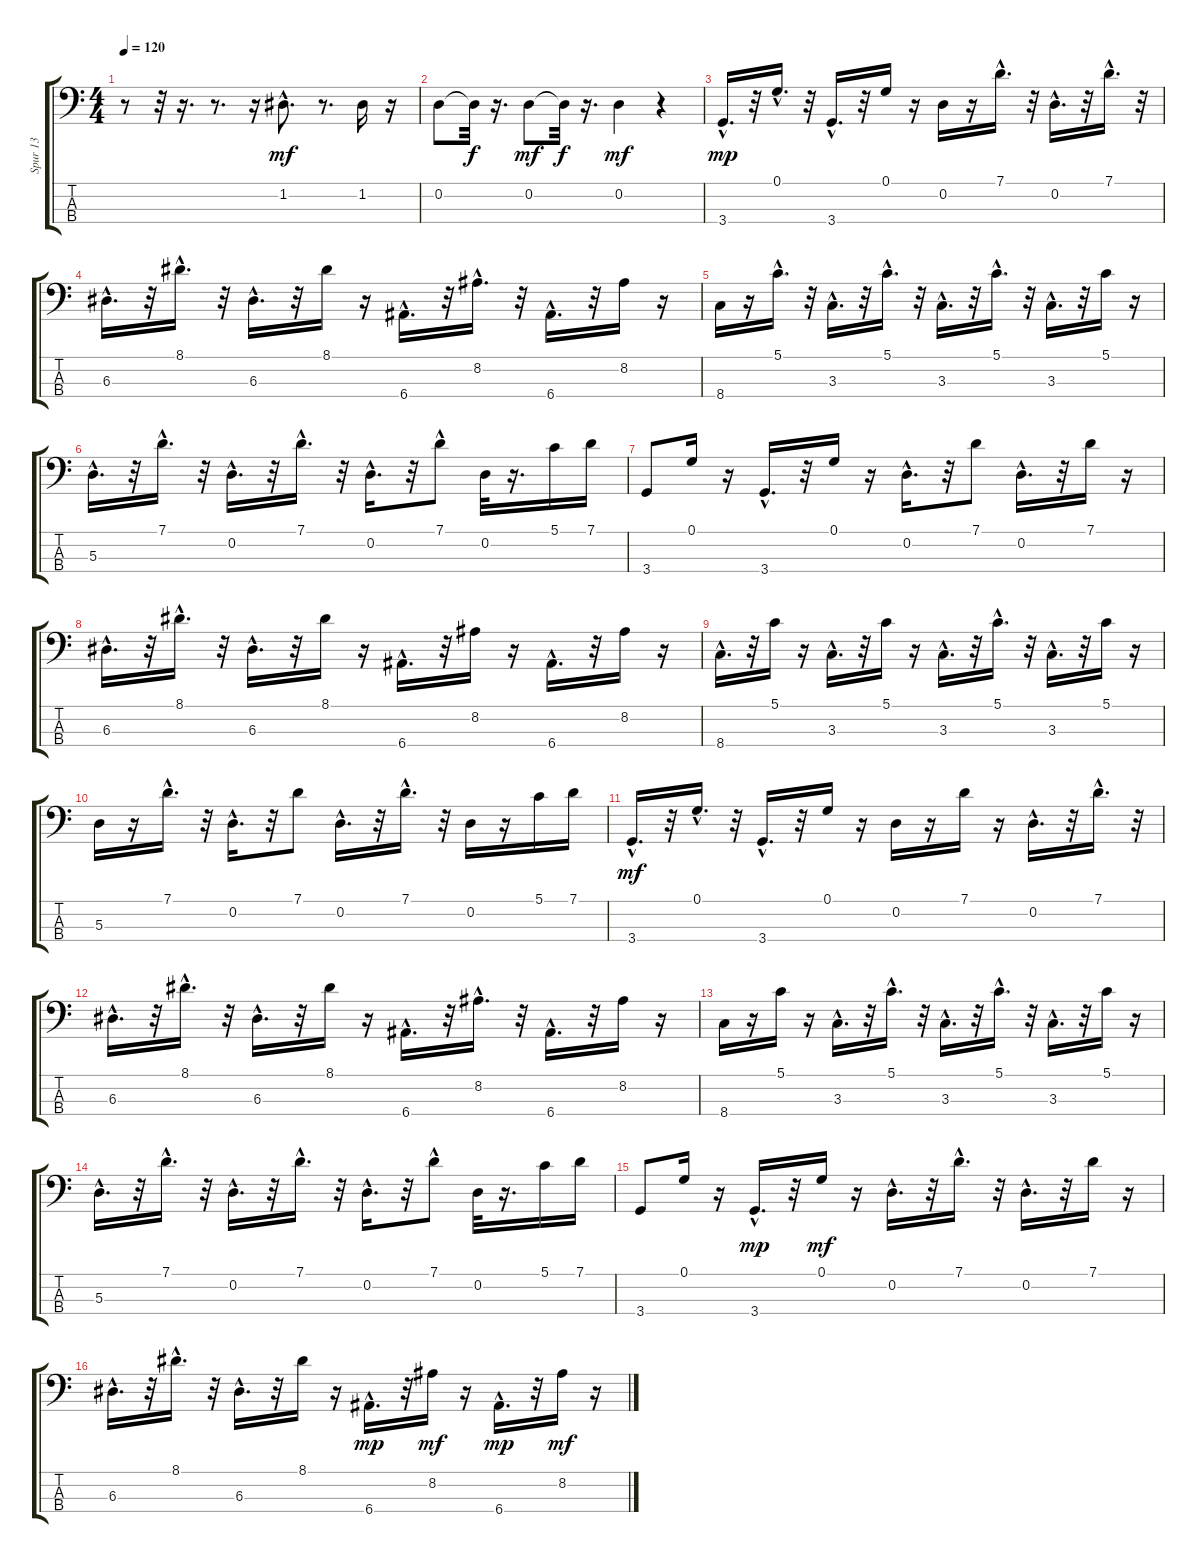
\track ("Spur 13" "Spur 13") {instrument acousticbass}
\staff {score tabs}
\tuning (G2 D2 A1 E1) {hide}
\ts (4 4)
\tempo 120
\clef f4
\ks c
r.8{dy f} r.32 r.16{d} r.8{d} r.16 1.2{hac}.8{d dy mf} r.8{d} 1.2.16 r.16 |
0.2.8 0.2{t}.32{dy f} r.16{d} 0.2.8{dy mf} 0.2{t}.32{dy f} r.16{d} 0.2.4{dy mf} r.4 |
3.4{hac}.16{d dy mp} r.32 0.1{hac}.16{d} r.32 3.4{hac}.16{d} r.32 0.1.16 r.16 0.2.16 r.16 7.1{hac}.16{d} r.32 0.2{hac}.16{d} r.32 7.1{hac}.16{d} r.32 |
6.3{hac}.16{d} r.32 8.1{hac}.16{d} r.32 6.3{hac}.16{d} r.32 8.1.16 r.16 6.4{hac}.16{d} r.32 8.2{hac}.16{d} r.32 6.4{hac}.16{d} r.32 8.2.16 r.16 |
8.4.16 r.16 5.1{hac}.16{d} r.32 3.3{hac}.16{d} r.32 5.1{hac}.16{d} r.32 3.3{hac}.16{d} r.32 5.1{hac}.16{d} r.32 3.3{hac}.16{d} r.32 5.1.16 r.16 |
5.3{hac}.16{d} r.32 7.1{hac}.16{d} r.32 0.2{hac}.16{d} r.32 7.1{hac}.16{d} r.32 0.2{hac}.16{d} r.32 7.1{hac}.8 0.2.32 r.16{d} 5.1.16 7.1.16 |
3.4.8 0.1.16 r.16 3.4{hac}.16{d} r.32 0.1.16 r.16 0.2{hac}.16{d} r.32 7.1.8 0.2{hac}.16{d} r.32 7.1.16 r.16 |
6.3{hac}.16{d} r.32 8.1{hac}.16{d} r.32 6.3{hac}.16{d} r.32 8.1.16 r.16 6.4{hac}.16{d} r.32 8.2.16 r.16 6.4{hac}.16{d} r.32 8.2.16 r.16 |
8.4{hac}.16{d} r.32 5.1.16 r.16 3.3{hac}.16{d} r.32 5.1.16 r.16 3.3{hac}.16{d} r.32 5.1{hac}.16{d} r.32 3.3{hac}.16{d} r.32 5.1.16 r.16 |
5.3.16 r.16 7.1{hac}.16{d} r.32 0.2{hac}.16{d} r.32 7.1.8 0.2{hac}.16{d} r.32 7.1{hac}.16{d} r.32 0.2.16 r.16 5.1.16 7.1.16 |
3.4{hac}.16{d dy mf} r.32 0.1{hac}.16{d} r.32 3.4{hac}.16{d} r.32 0.1.16 r.16 0.2.16 r.16 7.1.16 r.16 0.2{hac}.16{d} r.32 7.1{hac}.16{d} r.32 |
6.3{hac}.16{d} r.32 8.1{hac}.16{d} r.32 6.3{hac}.16{d} r.32 8.1.16 r.16 6.4{hac}.16{d} r.32 8.2{hac}.16{d} r.32 6.4{hac}.16{d} r.32 8.2.16 r.16 |
8.4.16 r.16 5.1.16 r.16 3.3{hac}.16{d} r.32 5.1{hac}.16{d} r.32 3.3{hac}.16{d} r.32 5.1{hac}.16{d} r.32 3.3{hac}.16{d} r.32 5.1.16 r.16 |
5.3{hac}.16{d} r.32 7.1{hac}.16{d} r.32 0.2{hac}.16{d} r.32 7.1{hac}.16{d} r.32 0.2{hac}.16{d} r.32 7.1{hac}.8 0.2.32 r.16{d} 5.1.16 7.1.16 |
3.4.8 0.1.16 r.16 3.4{hac}.16{d dy mp} r.32 0.1.16{dy mf} r.16 0.2{hac}.16{d} r.32 7.1{hac}.16{d} r.32 0.2{hac}.16{d} r.32 7.1.16 r.16 |
6.3{hac}.16{d} r.32 8.1{hac}.16{d} r.32 6.3{hac}.16{d} r.32 8.1.16 r.16 6.4{hac}.16{d dy mp} r.32 8.2.16{dy mf} r.16 6.4{hac}.16{d dy mp} r.32 8.2.16{dy mf} r.16
